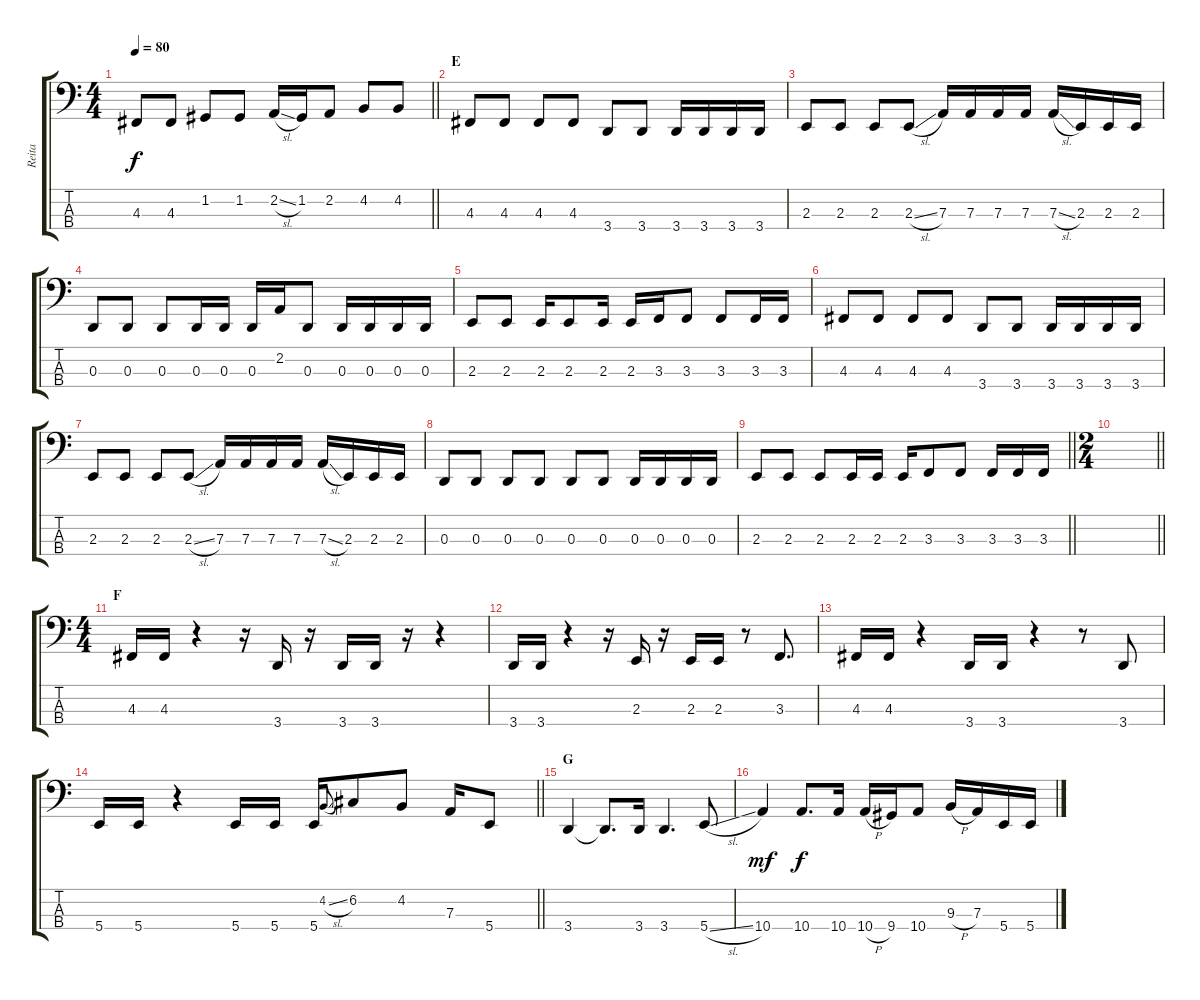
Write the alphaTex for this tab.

\track ("Reita" "Reita") {instrument electricbassfinger}
\staff {score tabs}
\tuning (C2 G1 D1 B0) {hide}
\ts (4 4)
\tempo 80
\clef f4
\barLineRight lightlight
\ks c
4.3.8{dy f} 4.3.8 1.2.8 1.2.8 2.2{sl}.16 1.2.16 2.2.8 4.2.8 4.2.8 |
\section ("" "E")
4.3.8 4.3.8 4.3.8 4.3.8 3.4.8 3.4.8 3.4.16 3.4.16 3.4.16 3.4.16 |
2.3.8 2.3.8 2.3.8 2.3{sl}.8 7.3.16 7.3.16 7.3.16 7.3.16 7.3{sl}.16 2.3.16 2.3.16 2.3.16 |
0.3.8 0.3.8 0.3.8 0.3.16 0.3.16 0.3.16 2.2.16 0.3.8 0.3.16 0.3.16 0.3.16 0.3.16 |
2.3.8 2.3.8 2.3.16 2.3.8 2.3.16 2.3.16 3.3.16 3.3.8 3.3.8 3.3.16 3.3.16 |
4.3.8 4.3.8 4.3.8 4.3.8 3.4.8 3.4.8 3.4.16 3.4.16 3.4.16 3.4.16 |
2.3.8 2.3.8 2.3.8 2.3{sl}.8 7.3.16 7.3.16 7.3.16 7.3.16 7.3{sl}.16 2.3.16 2.3.16 2.3.16 |
0.3.8 0.3.8 0.3.8 0.3.8 0.3.8 0.3.8 0.3.16 0.3.16 0.3.16 0.3.16 |
\barLineRight lightlight
2.3.8 2.3.8 2.3.8 2.3.16 2.3.16 2.3.16 3.3.8 3.3.8 3.3.16 3.3.16 3.3.16 |
\ts (2 4)
\section ("" "")
\barLineRight lightlight
|
\ts (4 4)
\section ("" "F")
4.3.16 4.3.16 r.4 r.16 3.4.16{beam Up} r.16 3.4.16{beam Up} 3.4.16{beam Up} r.16 r.4 |
3.4.16 3.4.16 r.4 r.16 2.3.16{beam Up} r.16 2.3.16{beam Up} 2.3.16{beam Up} r.8 3.3.8{d} |
4.3.16 4.3.16 r.4 3.4.16 3.4.16 r.4 r.8 3.4.8 |
\barLineRight lightlight
5.4.16 5.4.16 r.4 5.4.16{beam merge} 5.4.16 5.4.16 4.2{sl}.8{gr onbeat} 6.2.8 4.2.8 7.3.16 5.4.8 |
\section ("" "G")
3.4.4 3.4{t}.8{d} 3.4.16 3.4.4{d} 5.4{sl}.8 |
10.4.4{dy mf} 10.4.8{d dy f} 10.4.16 10.4{h}.16 9.4.16 10.4.8 9.3{h}.16 7.3.16 5.4.16 5.4.16
